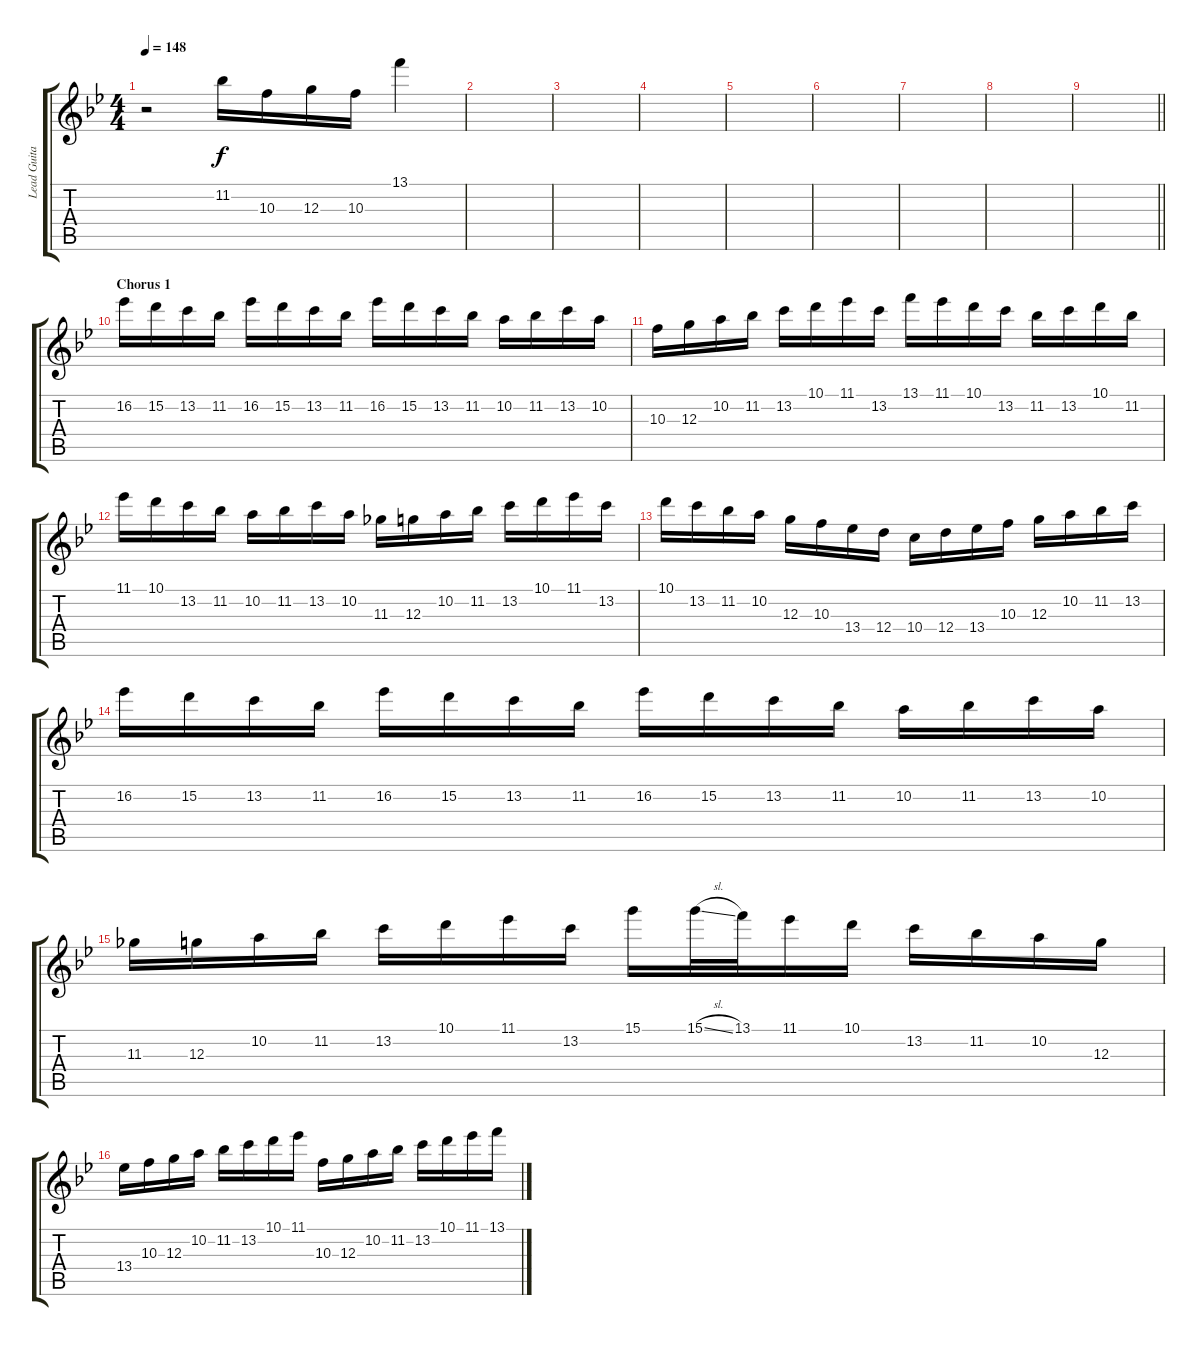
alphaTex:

\track ("Lead Guitar-left" "Lead Guita") {instrument distortionguitar}
\staff {score tabs}
\tuning (E4 B3 G3 D3 A2 E2) {hide}
\ts (4 4)
\tempo 148
\clef g2
\ks bb
r.2{dy f} 11.2.16 10.3.16 12.3.16 10.3.16 13.1.4 |
|
|
|
|
|
|
|
\barLineRight lightlight
|
\section ("" "Chorus 1")
16.2.16 15.2.16 13.2.16 11.2.16 16.2.16 15.2.16 13.2.16 11.2.16 16.2.16 15.2.16 13.2.16 11.2.16 10.2.16 11.2.16 13.2.16 10.2.16 |
10.3.16 12.3.16 10.2.16 11.2.16 13.2.16 10.1.16 11.1.16 13.2.16 13.1.16 11.1.16 10.1.16 13.2.16 11.2.16 13.2.16 10.1.16 11.2.16 |
11.1.16 10.1.16 13.2.16 11.2.16 10.2.16 11.2.16 13.2.16 10.2.16 11.3.16 12.3.16 10.2.16 11.2.16 13.2.16 10.1.16 11.1.16 13.2.16 |
10.1.16 13.2.16 11.2.16 10.2.16 12.3.16 10.3.16 13.4.16 12.4.16 10.4.16 12.4.16 13.4.16 10.3.16 12.3.16 10.2.16 11.2.16 13.2.16 |
16.2.16 15.2.16 13.2.16 11.2.16 16.2.16 15.2.16 13.2.16 11.2.16 16.2.16 15.2.16 13.2.16 11.2.16 10.2.16 11.2.16 13.2.16 10.2.16 |
11.3.16 12.3.16 10.2.16 11.2.16 13.2.16 10.1.16 11.1.16 13.2.16 15.1.16 15.1{sl}.32 13.1.32 11.1.16 10.1.16 13.2.16 11.2.16 10.2.16 12.3.16 |
13.4.16 10.3.16 12.3.16 10.2.16 11.2.16 13.2.16 10.1.16 11.1.16 10.3.16 12.3.16 10.2.16 11.2.16 13.2.16 10.1.16 11.1.16 13.1.16
